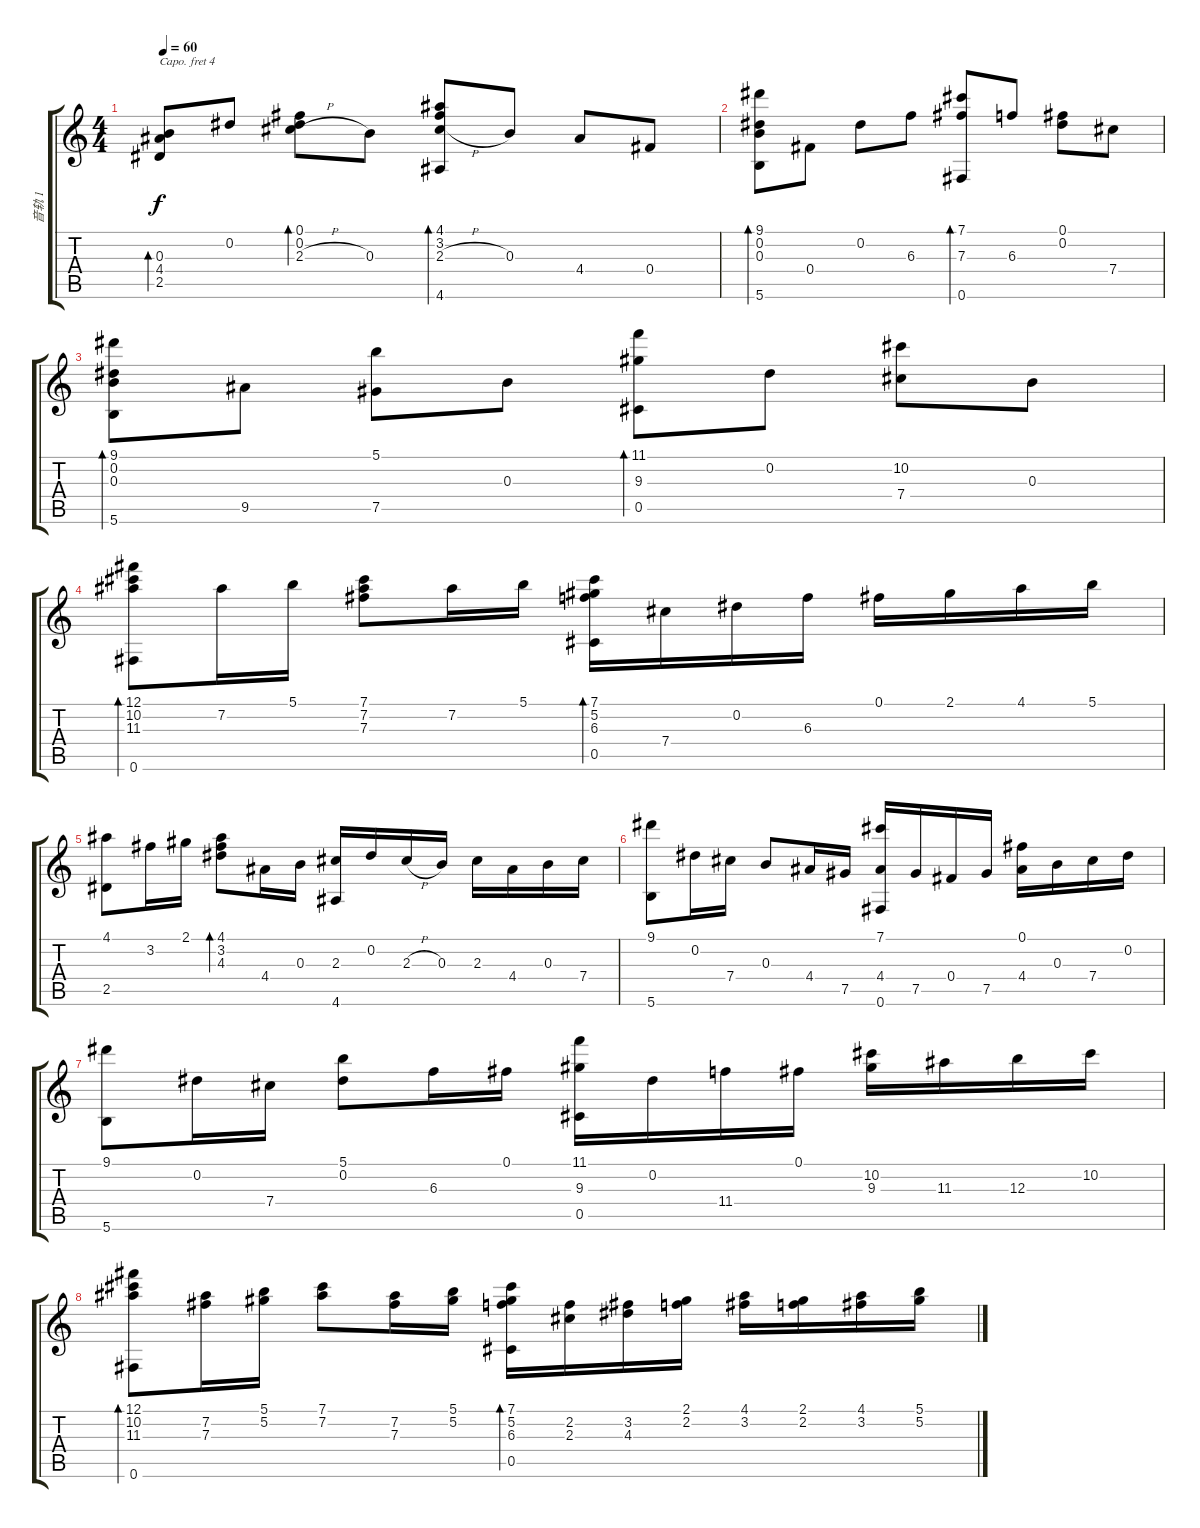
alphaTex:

\track ("音轨 1" "音轨 1") {instrument acousticguitarnylon}
\staff {score tabs}
\capo 4
\tuning (D4 B3 G3 D3 A2 D2) {hide}
\ts (4 4)
\tempo 60
\clef g2
\ks c
(0.3 4.4 2.5).8{bd 480 dy f} 0.2.8 (0.1 0.2 2.3{h}).8{bd 480} 0.3.8 (4.1 3.2 2.3{h} 4.6).8{bd 480} 0.3.8 4.4.8 0.4.8 |
(9.1 0.2 0.3 5.6).8{bd 480} 0.4.8 0.2.8 6.3.8 (7.1 7.3 0.6).8{bd 480} 6.3.8 (0.1 0.2).8 7.4.8 |
(9.1 0.2 0.3 5.6).8{bd 480} 9.5.8 (5.1 7.5).8 0.3.8 (11.1 9.3 0.5).8{bd 480} 0.2.8 (10.2 7.4).8 0.3.8 |
(12.1 10.2 11.3 0.6).8{bd 480} 7.2.16 5.1.16 (7.1 7.2 7.3).8 7.2.16 5.1.16 (7.1 5.2 6.3 0.5).16{bd 480} 7.4.16 0.2.16 6.3.16 0.1.16 2.1.16 4.1.16 5.1.16 |
(4.1 2.5).8 3.2.16 2.1.16 (4.1 3.2 4.3).8{bd 480} 4.4.16 0.3.16 (2.3 4.6).16 0.2.16 2.3{h}.16 0.3.16 2.3.16 4.4.16 0.3.16 7.4.16 |
(9.1 5.6).8 0.2.16 7.4.16 0.3.8 4.4.16 7.5.16 (7.1 4.4 0.6).16 7.5.16 0.4.16 7.5.16 (0.1 4.4).16 0.3.16 7.4.16 0.2.16 |
(9.1 5.6).8 0.2.16 7.4.16 (5.1 0.2).8 6.3.16 0.1.16 (11.1 9.3 0.5).16 0.2.16 11.4.16 0.1.16 (10.2 9.3).16 11.3.16 12.3.16 10.2.16 |
(12.1 10.2 11.3 0.6).8{bd 480} (7.2 7.3).16 (5.1 5.2).16 (7.1 7.2).8 (7.2 7.3).16 (5.1 5.2).16 (7.1 5.2 6.3 0.5).16{bd 480} (2.2 2.3).16 (3.2 4.3).16 (2.1 2.2).16 (4.1 3.2).16 (2.1 2.2).16 (4.1 3.2).16 (5.1 5.2).16
